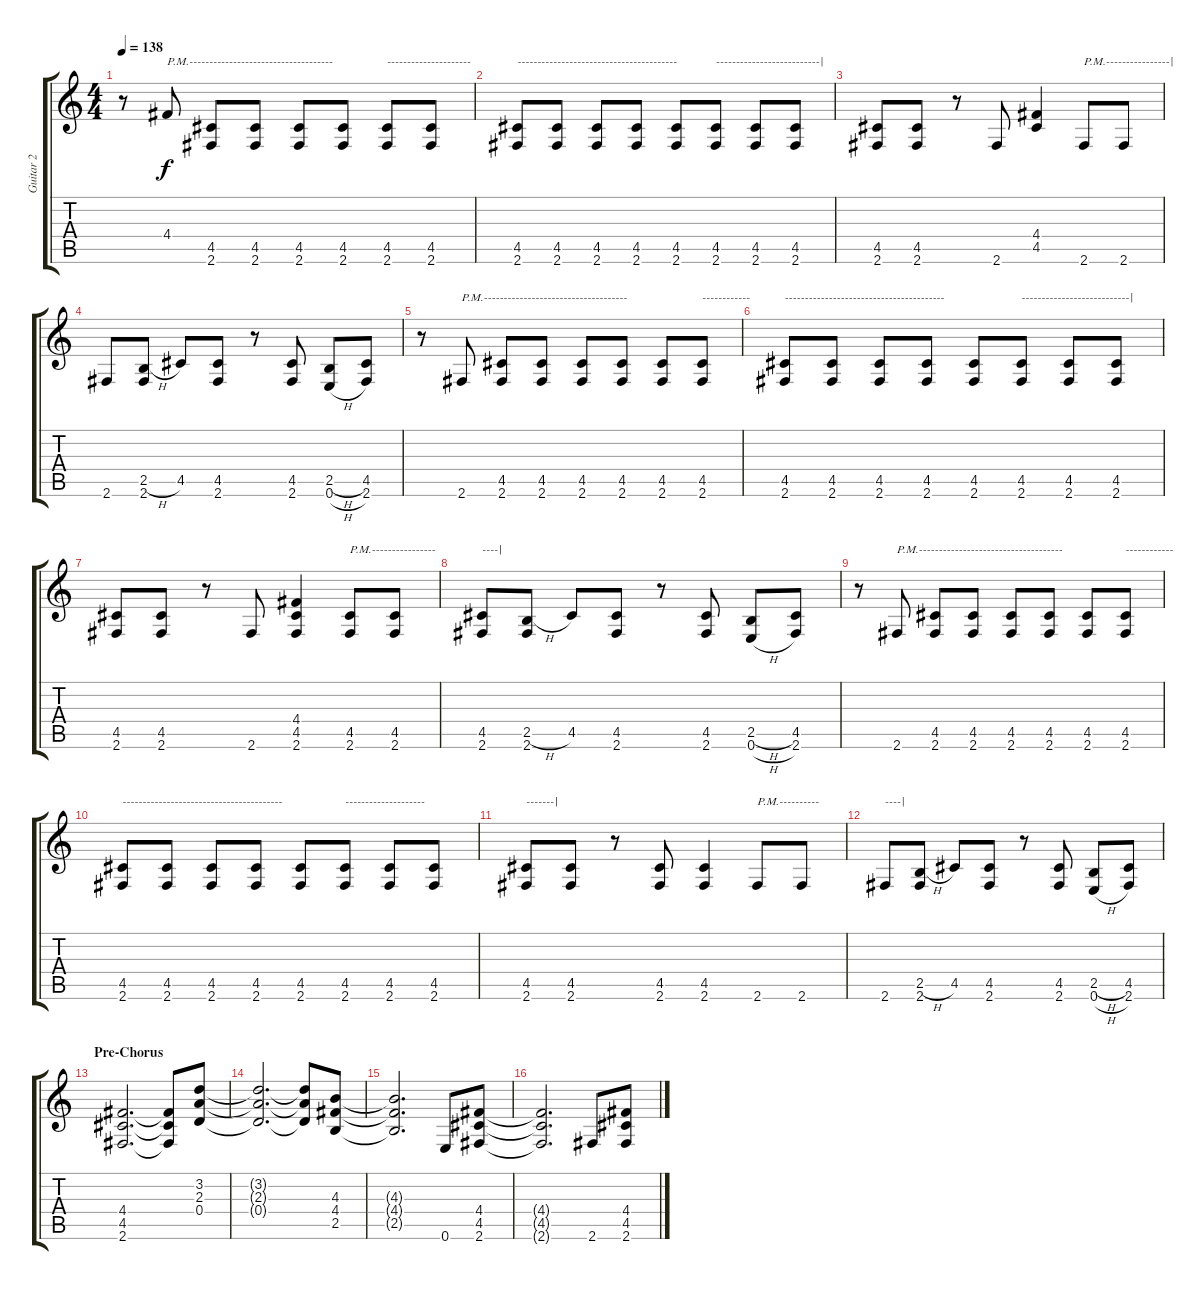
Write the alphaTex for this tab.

\track ("Guitar 2" "Guitar 2") {instrument overdrivenguitar}
\staff {score tabs}
\tuning (E4 B3 G3 D3 A2 E2) {hide}
\ts (4 4)
\tempo 138
\clef g2
\ks c
r.8{dy f} 4.4.8{txt "P.M.------------------------------------"} (4.5 2.6).8 (4.5 2.6).8 (4.5 2.6).8 (4.5 2.6).8 (4.5 2.6).8{txt "---------------------"} (4.5 2.6).8 |
(4.5 2.6).8{txt "----------------------------------------"} (4.5 2.6).8 (4.5 2.6).8 (4.5 2.6).8 (4.5 2.6).8 (4.5 2.6).8{txt "--------------------------|"} (4.5 2.6).8 (4.5 2.6).8 |
(4.5 2.6).8 (4.5 2.6).8 r.8 2.6.8 (4.4 4.5).4 2.6.8{txt "P.M.----------------|"} 2.6.8 |
2.6.8 (2.5{h} 2.6).8 4.5.8 (4.5 2.6).8 r.8 (4.5 2.6).8 (2.5{h} 0.6{h}).8 (4.5 2.6).8 |
r.8 2.6.8{txt "P.M.------------------------------------"} (4.5 2.6).8 (4.5 2.6).8 (4.5 2.6).8 (4.5 2.6).8 (4.5 2.6).8 (4.5 2.6).8{txt "------------"} |
(4.5 2.6).8{txt "----------------------------------------"} (4.5 2.6).8 (4.5 2.6).8 (4.5 2.6).8 (4.5 2.6).8 (4.5 2.6).8{txt "---------------------------|"} (4.5 2.6).8 (4.5 2.6).8 |
(4.5 2.6).8 (4.5 2.6).8 r.8 2.6.8 (4.4 4.5 2.6).4 (4.5 2.6).8{txt "P.M.----------------"} (4.5 2.6).8 |
(4.5 2.6).8{txt "----|"} (2.5{h} 2.6).8 4.5.8 (4.5 2.6).8 r.8 (4.5 2.6).8 (2.5{h} 0.6{h}).8 (4.5 2.6).8 |
r.8 2.6.8{txt "P.M.------------------------------------"} (4.5 2.6).8 (4.5 2.6).8 (4.5 2.6).8 (4.5 2.6).8 (4.5 2.6).8 (4.5 2.6).8{txt "------------"} |
(4.5 2.6).8{txt "----------------------------------------"} (4.5 2.6).8 (4.5 2.6).8 (4.5 2.6).8 (4.5 2.6).8 (4.5 2.6).8{txt "--------------------"} (4.5 2.6).8 (4.5 2.6).8 |
(4.5 2.6).8{txt "-------|"} (4.5 2.6).8 r.8 (4.5 2.6).8 (4.5 2.6).4 2.6.8{txt "P.M.----------"} 2.6.8 |
2.6.8{txt "----|"} (2.5{h} 2.6).8 4.5.8 (4.5 2.6).8 r.8 (4.5 2.6).8 (2.5{h} 0.6{h}).8 (4.5 2.6).8 |
\section ("" "Pre-Chorus")
(4.4 4.5 2.6).2{d} (4.4{t} 4.5{t} 2.6{t}).8 (3.2 2.3 0.4).8 |
(3.2{t} 2.3{t} 0.4{t}).2{d} (3.2{t} 2.3{t} 0.4{t}).8 (4.3 4.4 2.5).8 |
(4.3{t} 4.4{t} 2.5{t}).2{d} 0.6.8 (4.4 4.5 2.6).8 |
(4.4{t} 4.5{t} 2.6{t}).2{d} 2.6.8 (4.4 4.5 2.6).8
